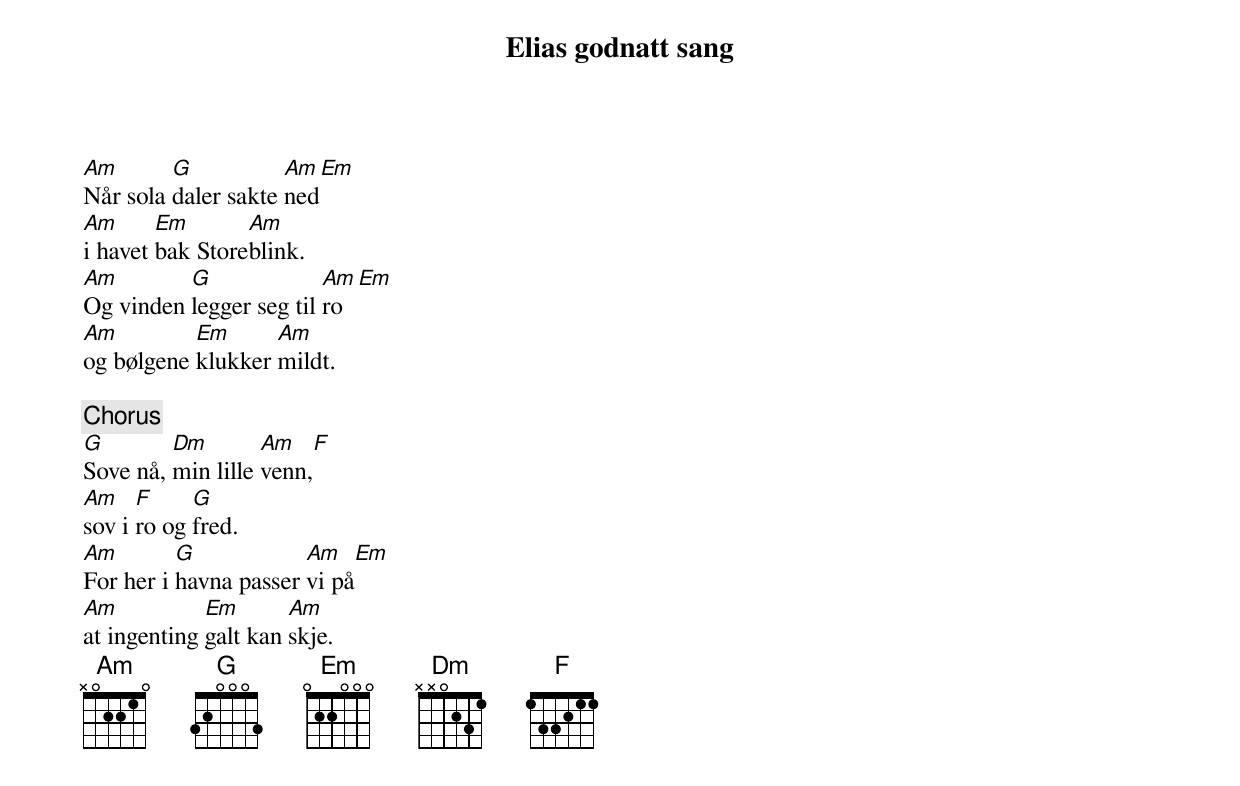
{title: Elias godnatt sang}
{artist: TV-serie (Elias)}
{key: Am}
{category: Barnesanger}

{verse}
[Am]Når sola [G]daler sakte [Am]ned[Em]
[Am]i havet [Em]bak Store[Am]blink.
[Am]Og vinden [G]legger seg til [Am]ro[Em]
[Am]og bølgene [Em]klukker [Am]mildt.

{chorus: Refreng}
[G]Sove nå, [Dm]min lille [Am]venn,[F]
[Am]sov i [F]ro og [G]fred.
[Am]For her i [G]havna passer [Am]vi på[Em]
[Am]at ingenting [Em]galt kan [Am]skje.
